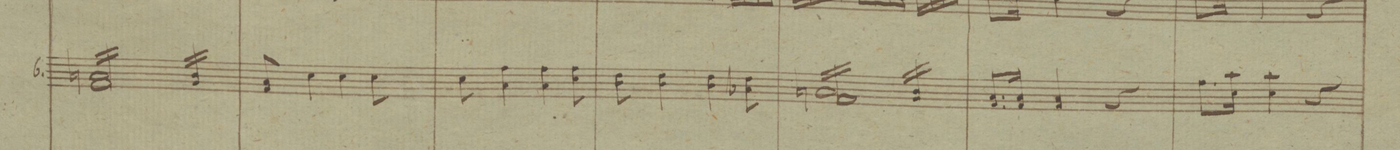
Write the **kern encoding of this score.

**kern	**dynam	**dynam
*I"6.	*	*
*clefG2	*	*
*k[b-]	*	*
*M3/4	*	*
*tremolo	*	*
16f/LL 16an	.	.
16f/ 16a	.	.
16f/ 16a	.	.
16f/ 16a	.	.
16f/ 16a	.	.
16f/ 16a	.	.
16f/ 16a	.	.
16f/JJ 16a	.	.
16g/LL 16b-	.	.
16g/ 16b-	.	.
16g/ 16b-	.	.
16g/JJ 16b-	.	.
=126	=126	=126
8f/ 8a	.	.
4cc\	.	.
4cc\	.	.
8cc\	.	.
=127	=127	=127
8cc\	.	.
4a\ 4ff	.	.
4a\ 4ff	.	.
8cc\ 8ff	.	.
=128	=128	=128
8b-\ 8dd	.	.
4b-\ 4dd	.	.
4b-\ 4dd	.	.
8a-X\ 8dd	.	.
=129	=129	=129
16f/LL 16an	.	.
16f/ 16a	.	.
16f/ 16a	.	.
16f/ 16a	.	.
16f/ 16a	.	.
16f/ 16a	.	.
16f/ 16a	.	.
16f/JJ 16a	.	.
16g/LL 16b-	.	.
16g/ 16b-	.	.
16g/ 16b-	.	.
16g/JJ 16b-	.	.
=130	=130	=130
8.f/L 8.a	.	.
16f/Jk 16a	.	.
4f/ 4a	.	.
4r	.	.
=131	=131	=131
8.ff\L	.	.
16cc\Jk 16aa	.	.
4cc\ 4aa	.	.
4r	.	.
=132	=132	=132
*-	*-	*-
